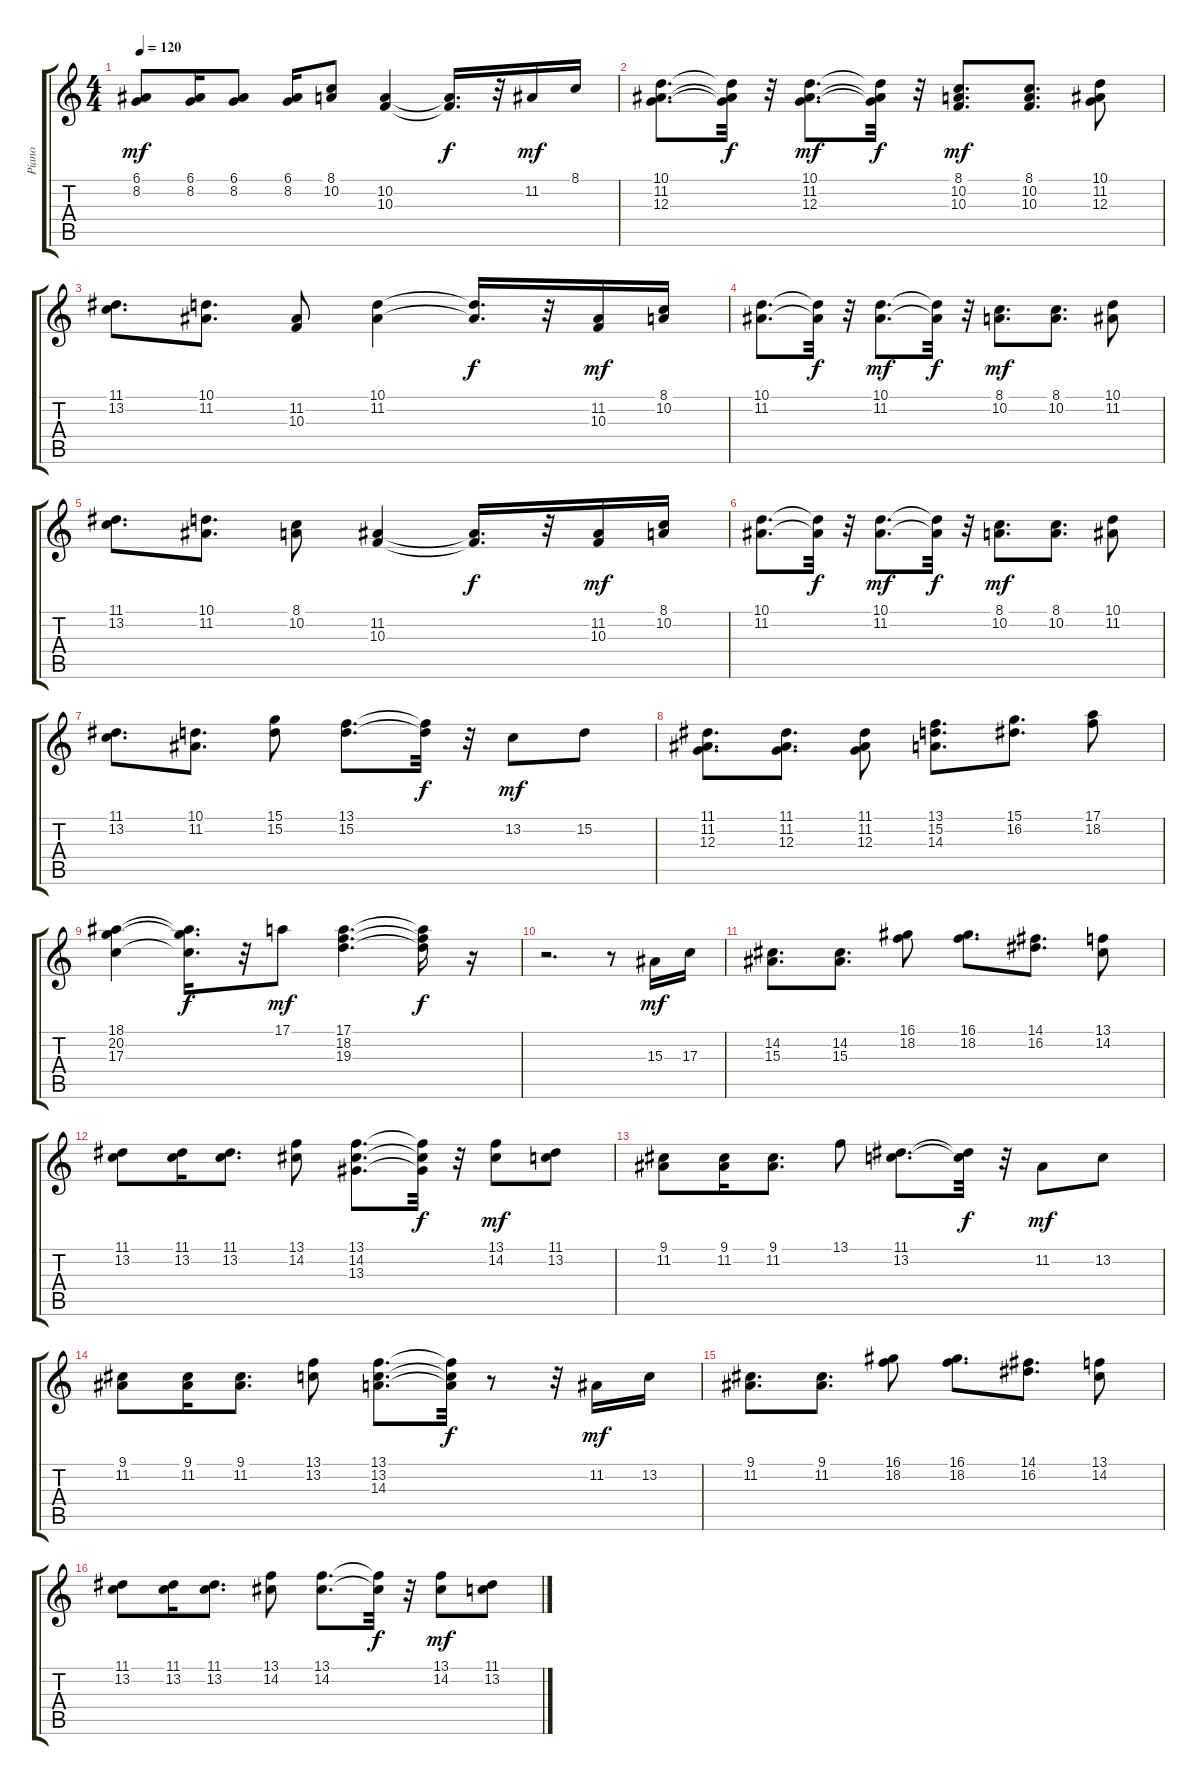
\track ("Piano" "Piano") {instrument acousticgrandpiano}
\staff {score tabs}
\tuning (E4 B3 G3 D3 A2 E2) {hide}
\ts (4 4)
\tempo 120
\clef g2
\ks c
(6.1 8.2).8{dy mf} (6.1 8.2).16 (6.1 8.2).8 (6.1 8.2).16 (8.1 10.2).8 (10.2 10.3).4 (10.2{t} 10.3{t}).16{d dy f} r.32 11.2.16{dy mf} 8.1.16 |
(10.1 11.2 12.3).8{d} (10.1{t} 11.2{t} 12.3{t}).32{dy f} r.32 (10.1 11.2 12.3).8{d dy mf} (10.1{t} 11.2{t} 12.3{t}).32{dy f} r.32 (8.1 10.2 10.3).8{d dy mf} (8.1 10.2 10.3).8{d} (10.1 11.2 12.3).8 |
(11.1 13.2).8{d} (10.1 11.2).8{d} (11.2 10.3).8 (10.1 11.2).4 (10.1{t} 11.2{t}).16{d dy f} r.32 (11.2 10.3).16{dy mf} (8.1 10.2).16 |
(10.1 11.2).8{d} (10.1{t} 11.2{t}).32{dy f} r.32 (10.1 11.2).8{d dy mf} (10.1{t} 11.2{t}).32{dy f} r.32 (8.1 10.2).8{d dy mf} (8.1 10.2).8{d} (10.1 11.2).8 |
(11.1 13.2).8{d} (10.1 11.2).8{d} (8.1 10.2).8 (11.2 10.3).4 (11.2{t} 10.3{t}).16{d dy f} r.32 (11.2 10.3).16{dy mf} (8.1 10.2).16 |
(10.1 11.2).8{d} (10.1{t} 11.2{t}).32{dy f} r.32 (10.1 11.2).8{d dy mf} (10.1{t} 11.2{t}).32{dy f} r.32 (8.1 10.2).8{d dy mf} (8.1 10.2).8{d} (10.1 11.2).8 |
(11.1 13.2).8{d} (10.1 11.2).8{d} (15.1 15.2).8 (13.1 15.2).8{d} (13.1{t} 15.2{t}).32{dy f} r.32 13.2.8{dy mf} 15.2.8 |
(11.1 11.2 12.3).8{d} (11.1 11.2 12.3).8{d} (11.1 11.2 12.3).8 (13.1 15.2 14.3).8{d} (15.1 16.2).8{d} (17.1 18.2).8 |
(18.1 20.2 17.3).4 (18.1{t} 20.2{t} 17.3{t}).16{d dy f} r.32 17.1.8{dy mf} (17.1 18.2 19.3).4{d} (17.1{t} 18.2{t} 19.3{t}).16{dy f} r.16 |
r.2{d} r.8 15.3.16{dy mf} 17.3.16 |
(14.2 15.3).8{d} (14.2 15.3).8{d} (16.1 18.2).8 (16.1 18.2).8{d} (14.1 16.2).8{d} (13.1 14.2).8 |
(11.1 13.2).8 (11.1 13.2).16 (11.1 13.2).8{d} (13.1 14.2).8 (13.1 14.2 13.3).8{d} (13.1{t} 14.2{t} 13.3{t}).32{dy f} r.32 (13.1 14.2).8{dy mf} (11.1 13.2).8 |
(9.1 11.2).8 (9.1 11.2).16 (9.1 11.2).8{d} 13.1.8 (11.1 13.2).8{d} (11.1{t} 13.2{t}).32{dy f} r.32 11.2.8{dy mf} 13.2.8 |
(9.1 11.2).8 (9.1 11.2).16 (9.1 11.2).8{d} (13.1 13.2).8 (13.1 13.2 14.3).8{d} (13.1{t} 13.2{t} 14.3{t}).32{dy f} r.8 r.32 11.2.16{dy mf} 13.2.16 |
(9.1 11.2).8{d} (9.1 11.2).8{d} (16.1 18.2).8 (16.1 18.2).8{d} (14.1 16.2).8{d} (13.1 14.2).8 |
(11.1 13.2).8 (11.1 13.2).16 (11.1 13.2).8{d} (13.1 14.2).8 (13.1 14.2).8{d} (13.1{t} 14.2{t}).32{dy f} r.32 (13.1 14.2).8{dy mf} (11.1 13.2).8
